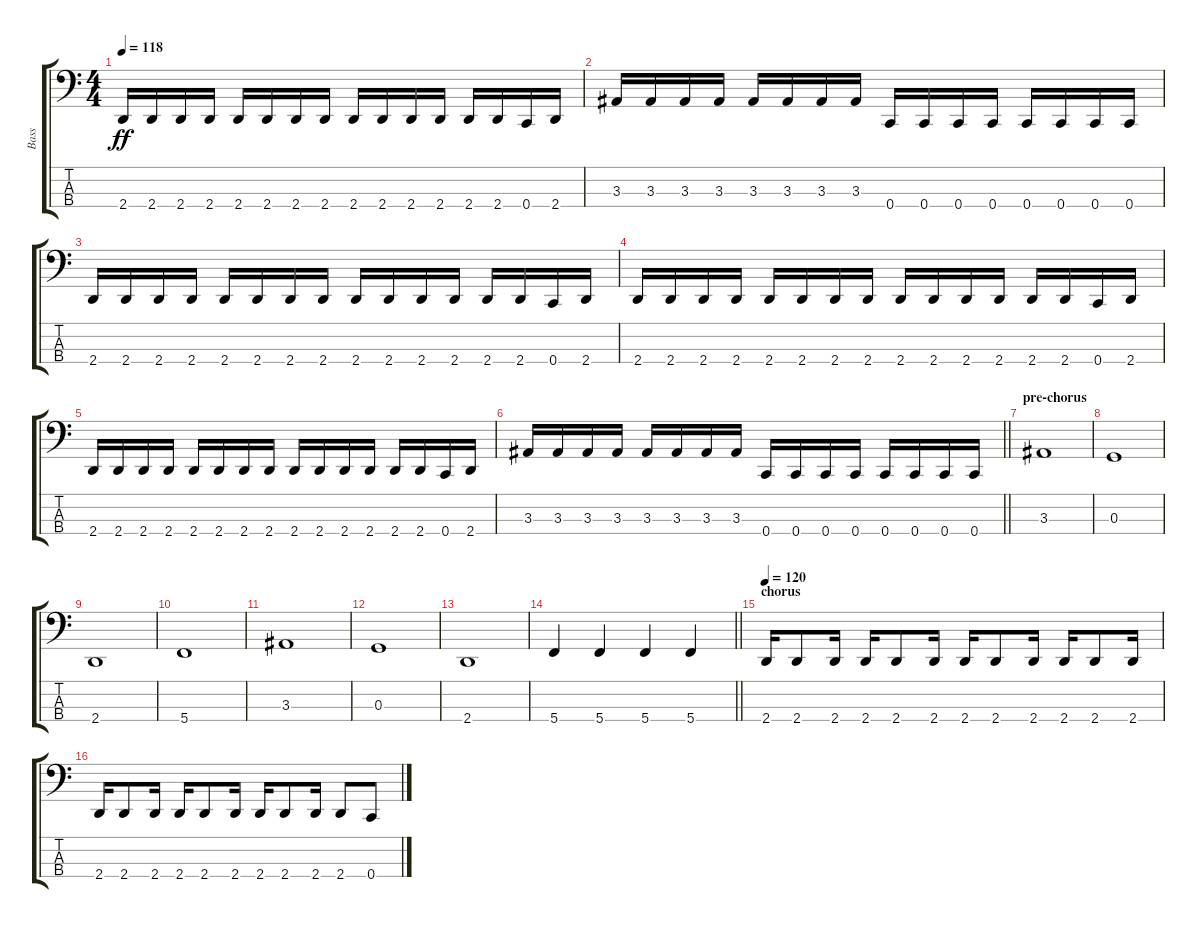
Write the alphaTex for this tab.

\track ("Bass" "Bass") {instrument electricbasspick}
\staff {score tabs}
\tuning (F2 C2 G1 C1) {hide}
\ts (4 4)
\tempo 118
\clef f4
\ks c
2.4.16{dy ff} 2.4.16 2.4.16 2.4.16 2.4.16 2.4.16 2.4.16 2.4.16 2.4.16 2.4.16 2.4.16 2.4.16 2.4.16 2.4.16 0.4.16 2.4.16 |
3.3.16 3.3.16 3.3.16 3.3.16 3.3.16 3.3.16 3.3.16 3.3.16 0.4.16 0.4.16 0.4.16 0.4.16 0.4.16 0.4.16 0.4.16 0.4.16 |
2.4.16 2.4.16 2.4.16 2.4.16 2.4.16 2.4.16 2.4.16 2.4.16 2.4.16 2.4.16 2.4.16 2.4.16 2.4.16 2.4.16 0.4.16 2.4.16 |
2.4.16 2.4.16 2.4.16 2.4.16 2.4.16 2.4.16 2.4.16 2.4.16 2.4.16 2.4.16 2.4.16 2.4.16 2.4.16 2.4.16 0.4.16 2.4.16 |
2.4.16 2.4.16 2.4.16 2.4.16 2.4.16 2.4.16 2.4.16 2.4.16 2.4.16 2.4.16 2.4.16 2.4.16 2.4.16 2.4.16 0.4.16 2.4.16 |
\barLineRight lightlight
3.3.16 3.3.16 3.3.16 3.3.16 3.3.16 3.3.16 3.3.16 3.3.16 0.4.16 0.4.16 0.4.16 0.4.16 0.4.16 0.4.16 0.4.16 0.4.16 |
\section ("" "pre-chorus")
3.3.1 |
0.3.1 |
2.4.1 |
5.4.1 |
3.3.1 |
0.3.1 |
2.4.1 |
\barLineRight lightlight
5.4.4 5.4.4 5.4.4 5.4.4 |
\section ("" "chorus")
\tempo 120
2.4.16 2.4.8 2.4.16 2.4.16 2.4.8 2.4.16 2.4.16 2.4.8 2.4.16 2.4.16 2.4.8 2.4.16 |
2.4.16 2.4.8 2.4.16 2.4.16 2.4.8 2.4.16 2.4.16 2.4.8 2.4.16 2.4.8 0.4.8
